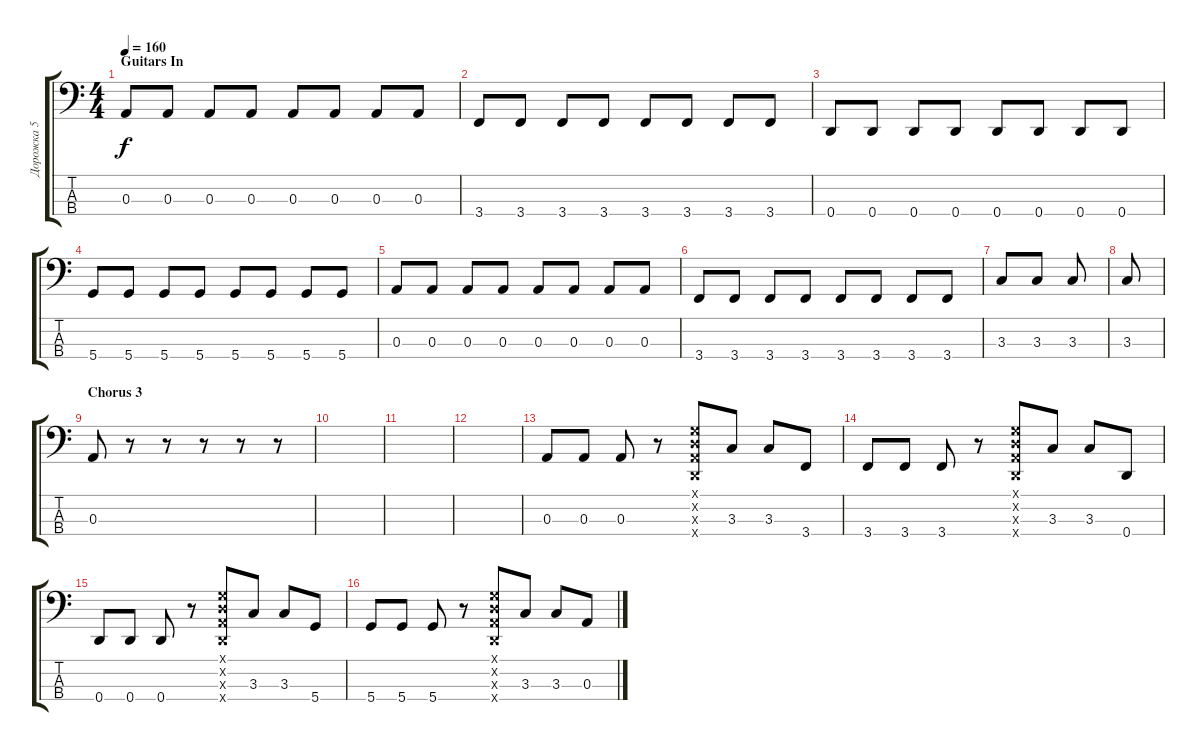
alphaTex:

\track ("Дорожка 5" "Дорожка 5") {instrument electricbasspick}
\staff {score tabs}
\tuning (G2 D2 A1 D1) {hide}
\ts (4 4)
\section ("" "Guitars In")
\tempo 160
\clef f4
\ks c
0.3.8{dy f} 0.3.8 0.3.8 0.3.8 0.3.8 0.3.8 0.3.8 0.3.8 |
3.4.8 3.4.8 3.4.8 3.4.8 3.4.8 3.4.8 3.4.8 3.4.8 |
0.4.8 0.4.8 0.4.8 0.4.8 0.4.8 0.4.8 0.4.8 0.4.8 |
5.4.8 5.4.8 5.4.8 5.4.8 5.4.8 5.4.8 5.4.8 5.4.8 |
0.3.8 0.3.8 0.3.8 0.3.8 0.3.8 0.3.8 0.3.8 0.3.8 |
3.4.8 3.4.8 3.4.8 3.4.8 3.4.8 3.4.8 3.4.8 3.4.8 |
3.3.8 3.3.8 3.3.8 |
3.3.8 |
\section ("" "Chorus 3")
0.3.8 r.8 r.8 r.8 r.8 r.8 |
|
|
|
0.3.8 0.3.8 0.3.8 r.8 (0.1{x} 0.2{x} 0.3{x} 0.4{x}).8 3.3.8 3.3.8 3.4.8 |
3.4.8 3.4.8 3.4.8 r.8 (0.1{x} 0.2{x} 0.3{x} 0.4{x}).8 3.3.8 3.3.8 0.4.8 |
0.4.8 0.4.8 0.4.8 r.8 (0.1{x} 0.2{x} 0.3{x} 0.4{x}).8 3.3.8 3.3.8 5.4.8 |
5.4.8 5.4.8 5.4.8 r.8 (0.1{x} 0.2{x} 0.3{x} 0.4{x}).8 3.3.8 3.3.8 0.3.8
